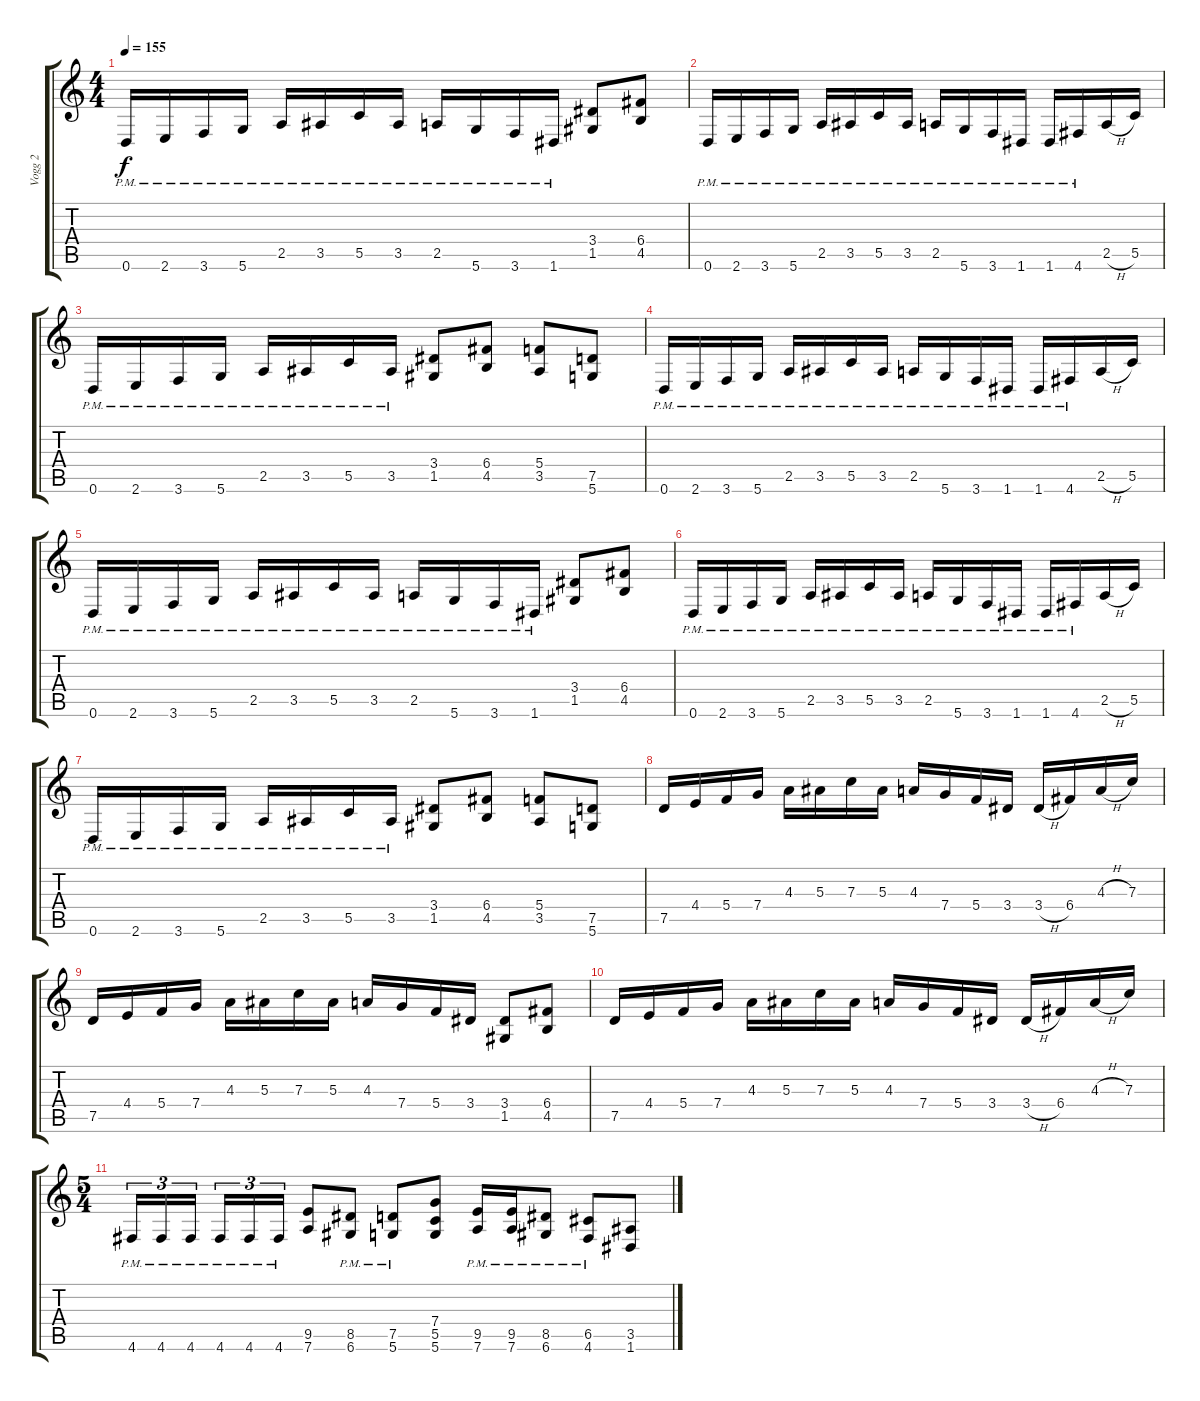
\track ("Vogg 2" "Vogg 2") {instrument distortionguitar}
\staff {score tabs}
\tuning (D4 A3 F3 C3 G2 D2) {hide}
\ts (4 4)
\tempo 155
\clef g2
\ks c
0.6{pm}.16{dy f} 2.6{pm}.16 3.6{pm}.16 5.6{pm}.16 2.5{pm}.16 3.5{pm}.16 5.5{pm}.16 3.5{pm}.16 2.5{pm}.16 5.6{pm}.16 3.6{pm}.16 1.6{pm}.16 (3.4 1.5).8 (6.4 4.5).8 |
0.6{pm}.16 2.6{pm}.16 3.6{pm}.16 5.6{pm}.16 2.5{pm}.16 3.5{pm}.16 5.5{pm}.16 3.5{pm}.16 2.5{pm}.16 5.6{pm}.16 3.6{pm}.16 1.6{pm}.16 1.6{pm}.16 4.6{pm}.16 2.5{h}.16 5.5.16 |
0.6{pm}.16 2.6{pm}.16 3.6{pm}.16 5.6{pm}.16 2.5{pm}.16 3.5{pm}.16 5.5{pm}.16 3.5{pm}.16 (3.4 1.5).8 (6.4 4.5).8 (5.4 3.5).8 (7.5 5.6).8 |
0.6{pm}.16 2.6{pm}.16 3.6{pm}.16 5.6{pm}.16 2.5{pm}.16 3.5{pm}.16 5.5{pm}.16 3.5{pm}.16 2.5{pm}.16 5.6{pm}.16 3.6{pm}.16 1.6{pm}.16 1.6{pm}.16 4.6{pm}.16 2.5{h}.16 5.5.16 |
0.6{pm}.16 2.6{pm}.16 3.6{pm}.16 5.6{pm}.16 2.5{pm}.16 3.5{pm}.16 5.5{pm}.16 3.5{pm}.16 2.5{pm}.16 5.6{pm}.16 3.6{pm}.16 1.6{pm}.16 (3.4 1.5).8 (6.4 4.5).8 |
0.6{pm}.16 2.6{pm}.16 3.6{pm}.16 5.6{pm}.16 2.5{pm}.16 3.5{pm}.16 5.5{pm}.16 3.5{pm}.16 2.5{pm}.16 5.6{pm}.16 3.6{pm}.16 1.6{pm}.16 1.6{pm}.16 4.6{pm}.16 2.5{h}.16 5.5.16 |
0.6{pm}.16 2.6{pm}.16 3.6{pm}.16 5.6{pm}.16 2.5{pm}.16 3.5{pm}.16 5.5{pm}.16 3.5{pm}.16 (3.4 1.5).8 (6.4 4.5).8 (5.4 3.5).8 (7.5 5.6).8 |
7.5.16 4.4.16 5.4.16 7.4.16 4.3.16 5.3.16 7.3.16 5.3.16 4.3.16 7.4.16 5.4.16 3.4.16 3.4{h}.16 6.4.16 4.3{h}.16 7.3.16 |
7.5.16 4.4.16 5.4.16 7.4.16 4.3.16 5.3.16 7.3.16 5.3.16 4.3.16 7.4.16 5.4.16 3.4.16 (3.4 1.5).8 (6.4 4.5).8 |
7.5.16 4.4.16 5.4.16 7.4.16 4.3.16 5.3.16 7.3.16 5.3.16 4.3.16 7.4.16 5.4.16 3.4.16 3.4{h}.16 6.4.16 4.3{h}.16 7.3.16 |
\ts (5 4)
4.6{pm}.16{tu (3 2)} 4.6{pm}.16{tu (3 2)} 4.6{pm}.16{tu (3 2) beam splitsecondary} 4.6{pm}.16{tu (3 2)} 4.6{pm}.16{tu (3 2)} 4.6{pm}.16{tu (3 2)} (9.5 7.6).8 (8.5{pm} 6.6{pm}).8 (7.5{pm} 5.6{pm}).8 (7.4 5.5 5.6).8 (9.5{pm} 7.6{pm}).16 (9.5{pm} 7.6{pm}).16 (8.5{pm} 6.6{pm}).8 (6.5{pm} 4.6{pm}).8 (3.5 1.6).8
